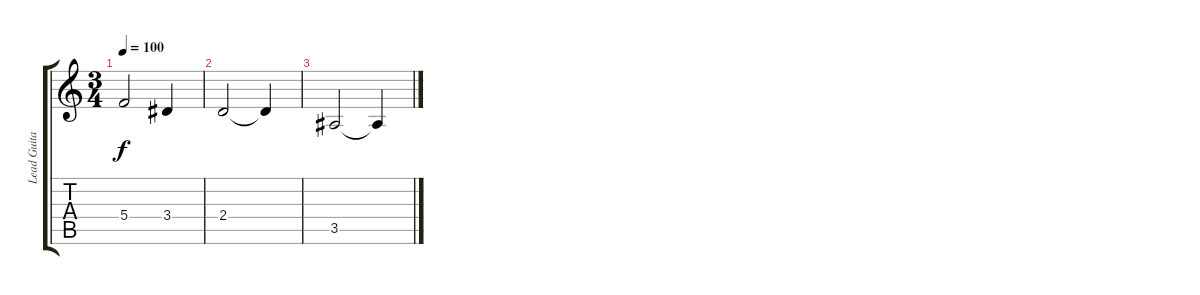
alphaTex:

\track ("Lead Guitar" "Lead Guita") {instrument distortionguitar}
\staff {score tabs}
\tuning (D4 A3 F3 C3 G2 D2) {hide}
\ts (3 4)
\tempo 100
\clef g2
\ks c
5.4.2{dy f} 3.4.4 |
2.4.2 2.4{t}.4 |
3.5.2 3.5{t}.4
